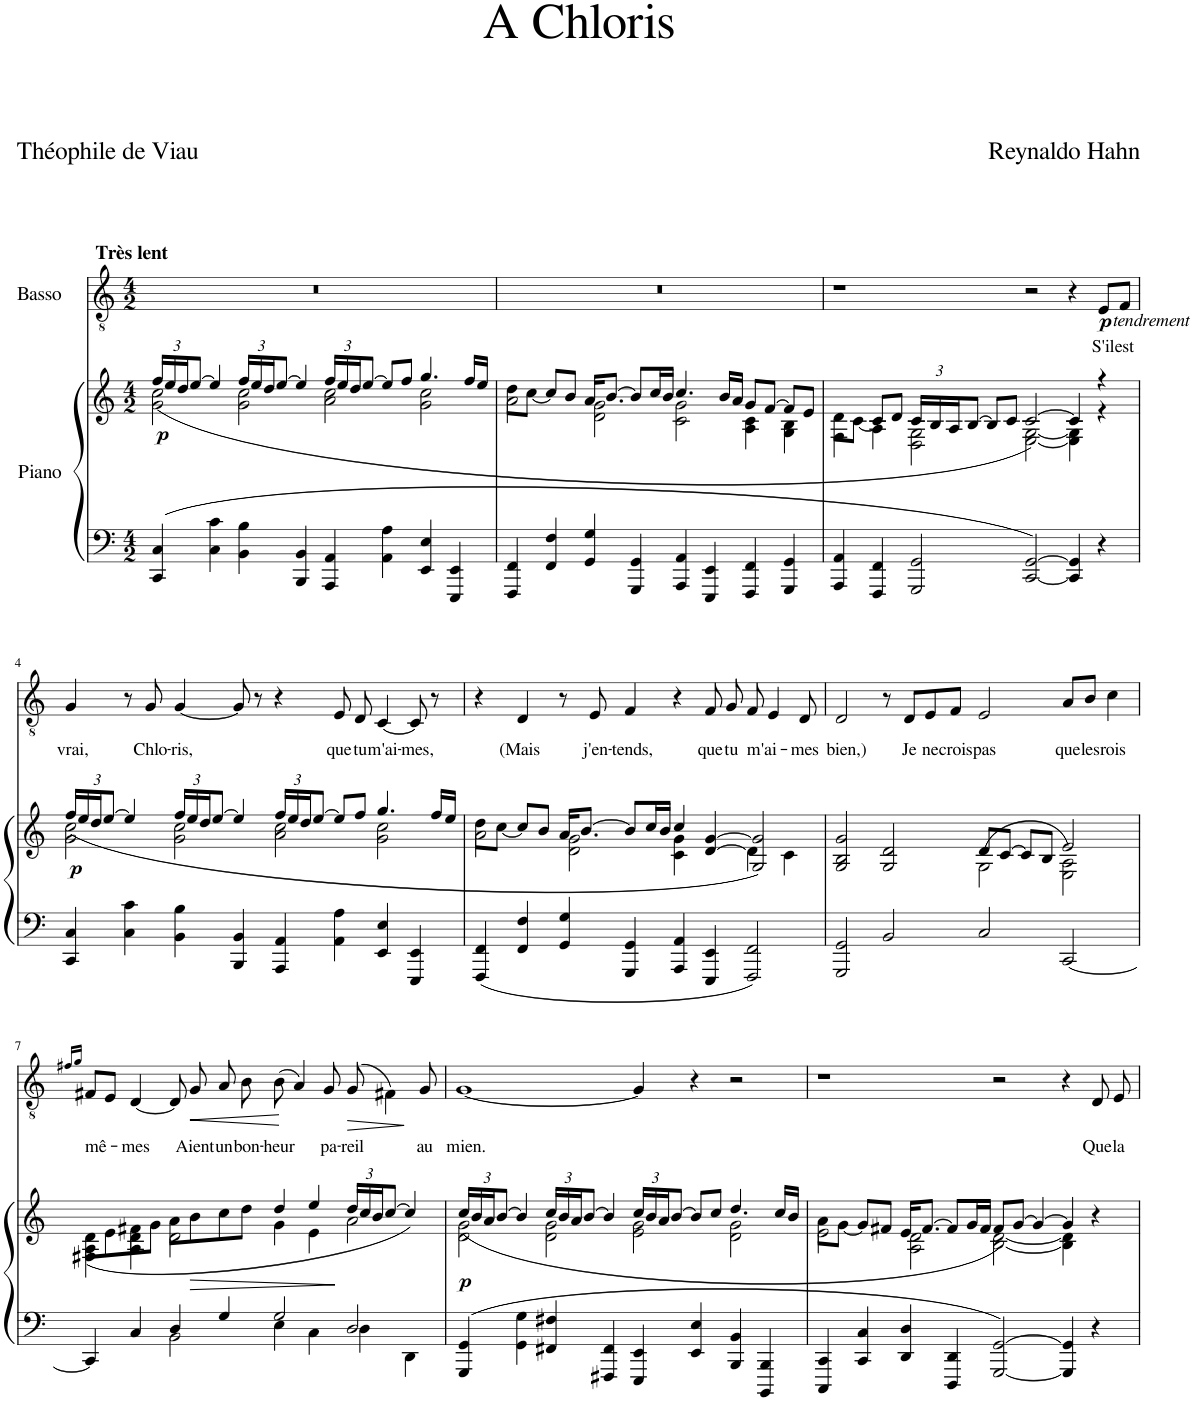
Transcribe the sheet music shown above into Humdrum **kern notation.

**kern	**kern	**dynam	**kern	**text	**dynam
*part2	*part2	*part2	*part1	*part1	*part1
*staff3	*staff2	*staff2/3	*staff1	*staff1	*staff1
*I"Piano	*	*	*I"Basso	*	*
*I'Pno	*	*	*	*	*
*clefF4	*clefG2	*	*clefGv2	*	*
*k[]	*k[]	*	*k[]	*	*
*M4/2	*M4/2	*	*M4/2	*	*
=1	=1	=1	=1	=1	=1
*	*^	*	*	*	*
*	*	*Xbrackettup	*	*	*	*
!	!	!	!	!LO:TX:a:B:t=Très lent	!	!
!	!	!	!LO:DY:b	!	!	!
4CC/ 4C/	2g\ 2cc\	(24ff/LL	p	0r	.	.
.	.	24ee/	.	.	.	.
.	.	24dd/J	.	.	.	.
.	.	[8ee/J	.	.	.	.
4C\ 4c\	.	4ee/]	.	.	.	.
4BB\ 4B\	2g\ 2cc\	24ff/LL	.	.	.	.
.	.	24ee/	.	.	.	.
.	.	24dd/J	.	.	.	.
.	.	[8ee/J	.	.	.	.
4BBB/ 4BB/	.	4ee/]	.	.	.	.
4AAA/ 4AA/	2a\ 2cc\	24ff/LL	.	.	.	.
.	.	24ee/	.	.	.	.
.	.	24dd/J	.	.	.	.
.	.	[8ee/J	.	.	.	.
4AA\ 4A\	.	8ee/L]	.	.	.	.
.	.	8ff/J	.	.	.	.
4EE/ 4E/	2g\ 2cc\	4.gg/	.	.	.	.
4EEE/ 4EE/	.	.	.	.	.	.
.	.	16ff/LL	.	.	.	.
.	.	16ee/JJ	.	.	.	.
=2	=2	=2	=2	=2	=2	=2
4FFF/ 4FF/	2a\	8dd\L	.	0r	.	.
.	.	[8cc\J	.	.	.	.
4FF/ 4F/	.	8cc/L]	.	.	.	.
.	.	8b/J	.	.	.	.
4GG/ 4G/	2d\ 2g\	16a/KL	.	.	.	.
.	.	[8.b/J	.	.	.	.
4GGG/ 4GG/	.	8b/L]	.	.	.	.
.	.	16cc/L	.	.	.	.
.	.	16b/JJ	.	.	.	.
4AAA/ 4AA/	2c\ 2g\	4.cc/	.	.	.	.
4EEE/ 4EE/	.	.	.	.	.	.
.	.	16b/LL	.	.	.	.
.	.	16a/JJ	.	.	.	.
4FFF/ 4FF/	4A\ 4c\	8g/L	.	.	.	.
.	.	[8f/J	.	.	.	.
4GGG/ 4GG/	4G\ 4B\	8f/L]	.	.	.	.
.	.	8e/J	.	.	.	.
=3	=3	=3	=3	=3	=3	=3
4AAA/ 4AA/	4F\	8d\L	.	1r	.	.
.	.	[8c\J	.	.	.	.
4FFF/ 4FF/	4A\	8c/L]	.	.	.	.
.	.	8d/J	.	.	.	.
2GGG/ 2GG/	2D\ 2G\	24c/LL	.	.	.	.
.	.	24B/	.	.	.	.
.	.	24A/J	.	.	.	.
.	.	[8B/J	.	.	.	.
.	.	8B/L]	.	.	.	.
.	.	8c/J	.	.	.	.
[2CC/ [2GG/	[2E\ [2G\	[2c/)	.	2r	.	.
4CC/] 4GG/]	4E\] 4G\]	4c/]	.	4r	.	.
!	!	!	!	!	!LO:LY:b	!LO:DY:b
4r	4r	4r	.	8E/L	S'il	p
!	!	!	!	!LO:TX:b:i:t=tendrement	!	!
!	!	!	!	!	!LO:LY:b	!
.	.	.	.	8F/J	est	.
!!LO:LB:g=z
=4	=4	=4	=4	=4	=4	=4
!	!	!	!LO:DY:b	!	!LO:LY:b	!
4CC/ 4C/	2g\ 2cc\	(24ff/LL	p	4G/	vrai,	.
.	.	24ee/	.	.	.	.
.	.	24dd/J	.	.	.	.
.	.	[8ee/J	.	.	.	.
4C\ 4c\	.	4ee/]	.	8r	.	.
!	!	!	!	!	!LO:LY:b	!
.	.	.	.	8G/	Chlo-	.
!	!	!	!	!	!LO:LY:b	!
4BB\ 4B\	2g\ 2cc\	24ff/LL	.	[4G/	-ris,	.
.	.	24ee/	.	.	.	.
.	.	24dd/J	.	.	.	.
.	.	[8ee/J	.	.	.	.
4BBB/ 4BB/	.	4ee/]	.	8G/]	.	.
.	.	.	.	8r	.	.
4AAA/ 4AA/	2a\ 2cc\	24ff/LL	.	4r	.	.
.	.	24ee/	.	.	.	.
.	.	24dd/J	.	.	.	.
.	.	[8ee/J	.	.	.	.
!	!	!	!	!	!LO:LY:b	!
4AA\ 4A\	.	8ee/L]	.	8E/	que	.
!	!	!	!	!	!LO:LY:b	!
.	.	8ff/J	.	8D/	tu	.
!	!	!	!	!	!LO:LY:b	!
4EE/ 4E/	2g\ 2cc\	4.gg/	.	[4C/	m'ai-	.
!	!	!	!	!	!LO:LY:b	!
4EEE/ 4EE/	.	.	.	8C/]	-mes,	.
.	.	16ff/LL	.	8r	.	.
.	.	16ee/JJ	.	.	.	.
=5	=5	=5	=5	=5	=5	=5
4FFF/ 4FF/	2a\	8dd\L	.	4r	.	.
.	.	[8cc\J	.	.	.	.
!	!	!	!	!	!LO:LY:b	!
4FF/ 4F/	.	8cc/L]	.	4D/	(Mais	.
.	.	8b/J	.	.	.	.
4GG/ 4G/	2d\ 2g\	16a/KL	.	8r	.	.
.	.	[8.b/J	.	.	.	.
!	!	!	!	!	!LO:LY:b	!
.	.	.	.	8E/	j'en-	.
!	!	!	!	!	!LO:LY:b	!
4GGG/ 4GG/	.	8b/L]	.	4F/	-tends,	.
.	.	16cc/L	.	.	.	.
.	.	16b/JJ	.	.	.	.
4AAA/ 4AA/	4c\ 4g\	4cc/	.	4r	.	.
!	!	!	!	!	!LO:LY:b	!
4EEE/ 4EE/	4ryy	[4d/ [4g/	.	8F/	que	.
!	!	!	!	!	!LO:LY:b	!
.	.	.	.	8G/	tu	.
!	!	!	!	!	!LO:LY:b	!
2FFF/ 2FF/	4d\]	2G/ 2g/])	.	8F/	m'ai-	.
.	.	.	.	4E/	.	.
.	4c\	.	.	.	.	.
!	!	!	!	!	!LO:LY:b	!
.	.	.	.	8D/	-mes	.
=6	=6	=6	=6	=6	=6	=6
!	!	!	!	!	!LO:LY:b	!
2GGG/ 2GG/	2G/ 2B/ 2g/	1ryy	.	2D/	bien,)	.
2BB/	2G/ 2d/	.	.	8r	.	.
!	!	!	!	!	!LO:LY:b	!
.	.	.	.	8D/L	Je	.
!	!	!	!	!	!LO:LY:b	!
.	.	.	.	8E/	ne	.
!	!	!	!	!	!LO:LY:b	!
.	.	.	.	8F/J	crois	.
!	!	!	!	!	!LO:LY:b	!
2C/	(2G\	8d/L	.	2E/	pas	.
.	.	[8c/J	.	.	.	.
.	.	8c/L]	.	.	.	.
.	.	8B/J	.	.	.	.
!	!	!	!	!	!LO:LY:b	!
[2CC/	2E\ 2A\)	2e/	.	8A/L	que	.
!	!	!	!	!	!LO:LY:b	!
.	.	.	.	8B/J	les	.
!	!	!	!	!	!LO:LY:b	!
.	.	.	.	4c\	rois	.
!!LO:LB:g=z
=7	=7	=7	=7	=7	=7	=7
.	.	.	.	16qf#X/LL	.	.
.	.	.	.	16qg/JJ	.	.
*^	*	*	*	*	*	*
!	!	!	!	!	!	!LO:LY:b	!
4CC/]	2ryy	4F#X\ 4A\	(8d\L	.	8F#X/L	mê-	.
.	.	.	8e\	.	8E/J	.	.
!	!	!	!	!	!	!LO:LY:b	!
4C/	.	4A\ 4d\	8f#X\	.	[4D/	-mes	.
.	.	.	8g\J	.	.	.	.
4D/	2BB\	2d\	8a\L	.	8D/]	.	.
!	!	!	!	!	!	!LO:LY:b	!LO:HP:b
.	.	.	8b\	.	8G/	Aient	<
!	!	!	!	!	!	!LO:LY:b	!
4G/	.	.	8cc\	.	8A/	un	.
!	!	!	!	!	!	!LO:LY:b	!
.	.	.	8dd\J	.	8B\	bon-	.
!	!	!	!	!	!	!LO:LY:b	!
2G/	4E\	4g\	4dd/	.	(8B\	-heur	.
.	.	.	.	.	4A/)	.	[
.	4C\	4e\	4ee/	.	.	.	.
!	!	!	!	!	!	!LO:LY:b	!
.	.	.	.	.	8G/	pa-	.
!	!	!	!	!	!	!LO:LY:b	!LO:HP:b
2D/	4D\	2a\	24dd/LL	.	(8G/	-reil	>
.	.	.	24cc/	.	.	.	.
.	.	.	24b/J	.	.	.	.
.	.	.	[8cc/J	.	4F#X\)	.	.
.	4DD\	.	4cc/])	.	.	.	.
!	!	!	!	!	!	!LO:LY:b	!
.	.	.	.	.	8G/	au	.
*v	*v	*	*	*	*	*	*
*	*v	*v	*	*	*	*
.	.	.	.	.	]
=8	=8	=8	=8	=8	=8
*	*^	*	*	*	*
!	!	!	!LO:DY:b	!	!LO:LY:b	!
4GGG/ 4GG/	2d\ 2g\	(24cc/LL	p	[1G	mien.	.
.	.	24b/	.	.	.	.
.	.	24a/J	.	.	.	.
.	.	[8b/J	.	.	.	.
4GG\ 4G\	.	4b/]	.	.	.	.
4FF#X/ 4F#X/	2d\ 2g\	24cc/LL	.	.	.	.
.	.	24b/	.	.	.	.
.	.	24a/J	.	.	.	.
.	.	[8b/J	.	.	.	.
4FFF#X/ 4FF#/	.	4b/]	.	.	.	.
4EEE/ 4EE/	2e\ 2g\	24cc/LL	.	4G/]	.	.
.	.	24b/	.	.	.	.
.	.	24a/J	.	.	.	.
.	.	[8b/J	.	.	.	.
4EE/ 4E/	.	8b/L]	.	4r	.	.
.	.	8cc/J	.	.	.	.
4BBB/ 4BB/	2d\ 2g\	4.dd/	.	2r	.	.
4BBBB/ 4BBB/	.	.	.	.	.	.
.	.	16cc/LL	.	.	.	.
.	.	16b/JJ	.	.	.	.
=9	=9	=9	=9	=9	=9	=9
4CCC/ 4CC/	2e\	8a\L	.	1r	.	.
.	.	[8g\J	.	.	.	.
4CC/ 4C/	.	8g/L]	.	.	.	.
.	.	8f#X/J	.	.	.	.
4DD/ 4D/	2A\ 2d\	16e/KL	.	.	.	.
.	.	[8.f#/J	.	.	.	.
4DDD/ 4DD/	.	8f#/L]	.	.	.	.
.	.	16g/L	.	.	.	.
.	.	16f#/JJ	.	.	.	.
[2GGG/ [2GG/	[2B\ [2d\	8f#/L)	.	2r	.	.
.	.	[8g/J	.	.	.	.
.	.	4g/_	.	.	.	.
4GGG/] 4GG/]	4B\] 4d\]	4g/]	.	4r	.	.
!	!	!	!	!	!LO:LY:b	!
4r	4r	4ryy	.	8D/	Que	.
!	!	!	!	!	!LO:LY:b	!
.	.	.	.	8E/	la	.
*	*v	*v	*	*	*	*
=	=	=	=	=	=
*-	*-	*-	*-	*-	*-
